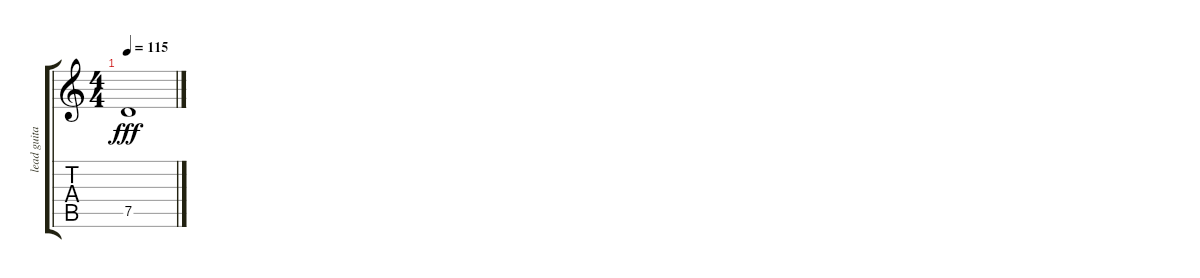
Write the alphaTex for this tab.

\track ("lead guitar" "lead guita") {instrument overdrivenguitar}
\staff {score tabs}
\tuning (D4 A3 F3 C3 G2 D2) {hide}
\ts (4 4)
\tempo 115
\clef g2
\ks c
7.5{t}.1{dy fff}
